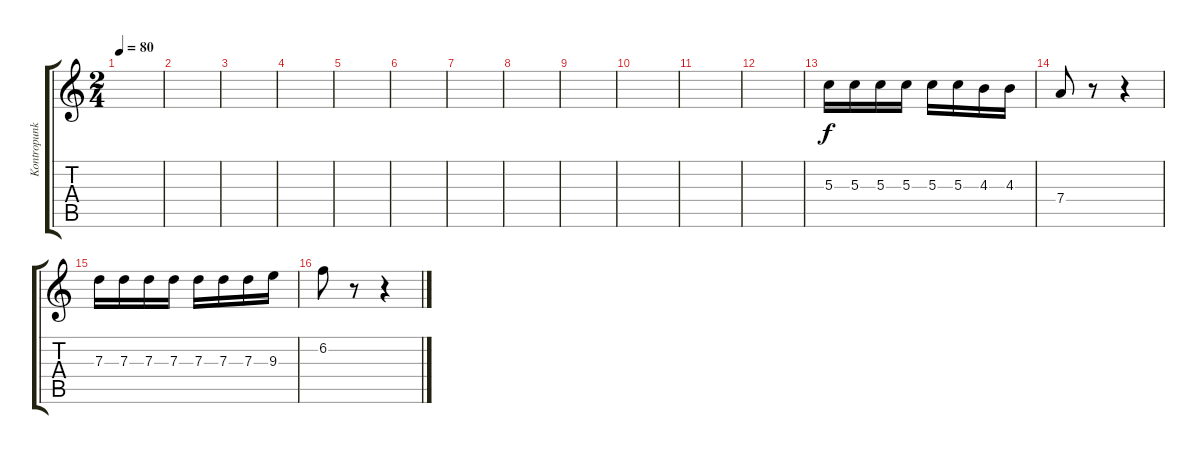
\track ("Kontropunkt" "Kontropunk") {instrument banjo}
\staff {score tabs}
\tuning (E4 B3 G3 D3 A2 E2) {hide}
\displaytranspose 12
\ts (2 4)
\tempo 80
\clef g2
\ks aminor
|
|
|
|
|
|
|
|
|
|
|
|
5.3.16 5.3.16 5.3.16 5.3.16 5.3.16 5.3.16 4.3.16 4.3.16 |
7.4.8 r.8 r.4 |
7.3.16 7.3.16 7.3.16 7.3.16 7.3.16 7.3.16 7.3.16 9.3.16 |
6.2.8 r.8 r.4
